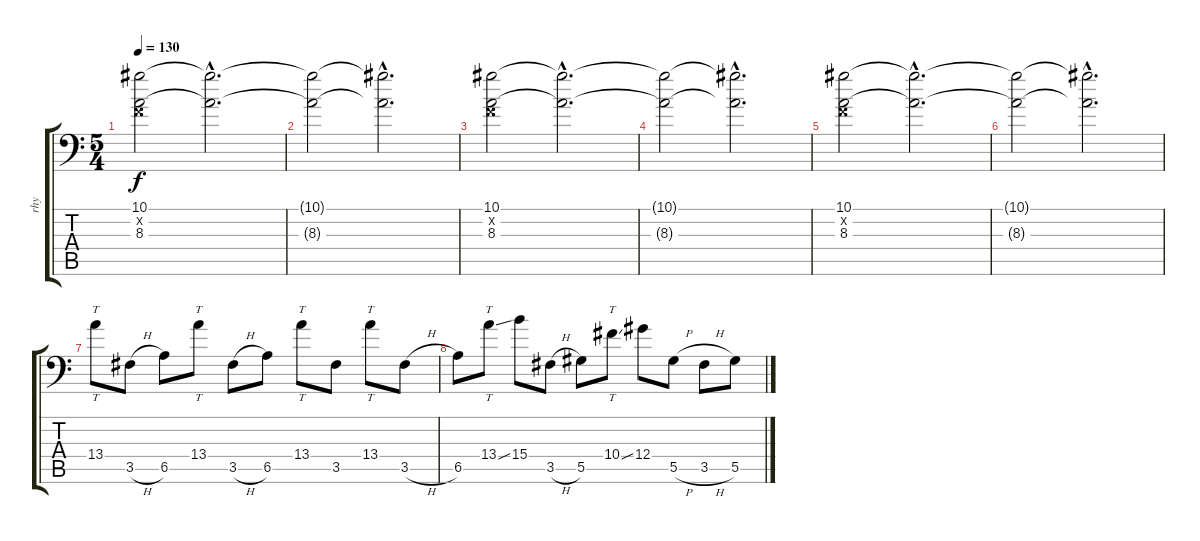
\track ("rhy" "rhy") {instrument distortionguitar}
\staff {score tabs}
\tuning (Bb3 F3 Db3 Ab2 Eb2 Ab1) {hide}
\ts (5 4)
\section ("" "")
\tempo 130
\clef f4
\ks c
(10.1 0.2{x} 8.3).2{dy f} (10.1{hac t} 8.3{hac t}).2{d} |
(10.1{t} 8.3{t}).2 (10.1{hac t} 8.3{hac t}).2{d} |
(10.1 0.2{x} 8.3).2 (10.1{hac t} 8.3{hac t}).2{d} |
(10.1{t} 8.3{t}).2 (10.1{hac t} 8.3{hac t}).2{d} |
(10.1 0.2{x} 8.3).2 (10.1{hac t} 8.3{hac t}).2{d} |
(10.1{t} 8.3{t}).2 (10.1{hac t} 8.3{hac t}).2{d} |
\section ("" "")
13.4.8{tt} 3.5{h}.8 6.5.8 13.4.8{tt} 3.5{h}.8 6.5.8 13.4.8{tt} 3.5.8 13.4.8{tt} 3.5{h}.8 |
6.5.8 13.4{ss}.8{tt} 15.4.8 3.5{h}.8 5.5.8 10.4{ss}.8{tt} 12.4.8 5.5{h}.8 3.5{h}.8 5.5.8
